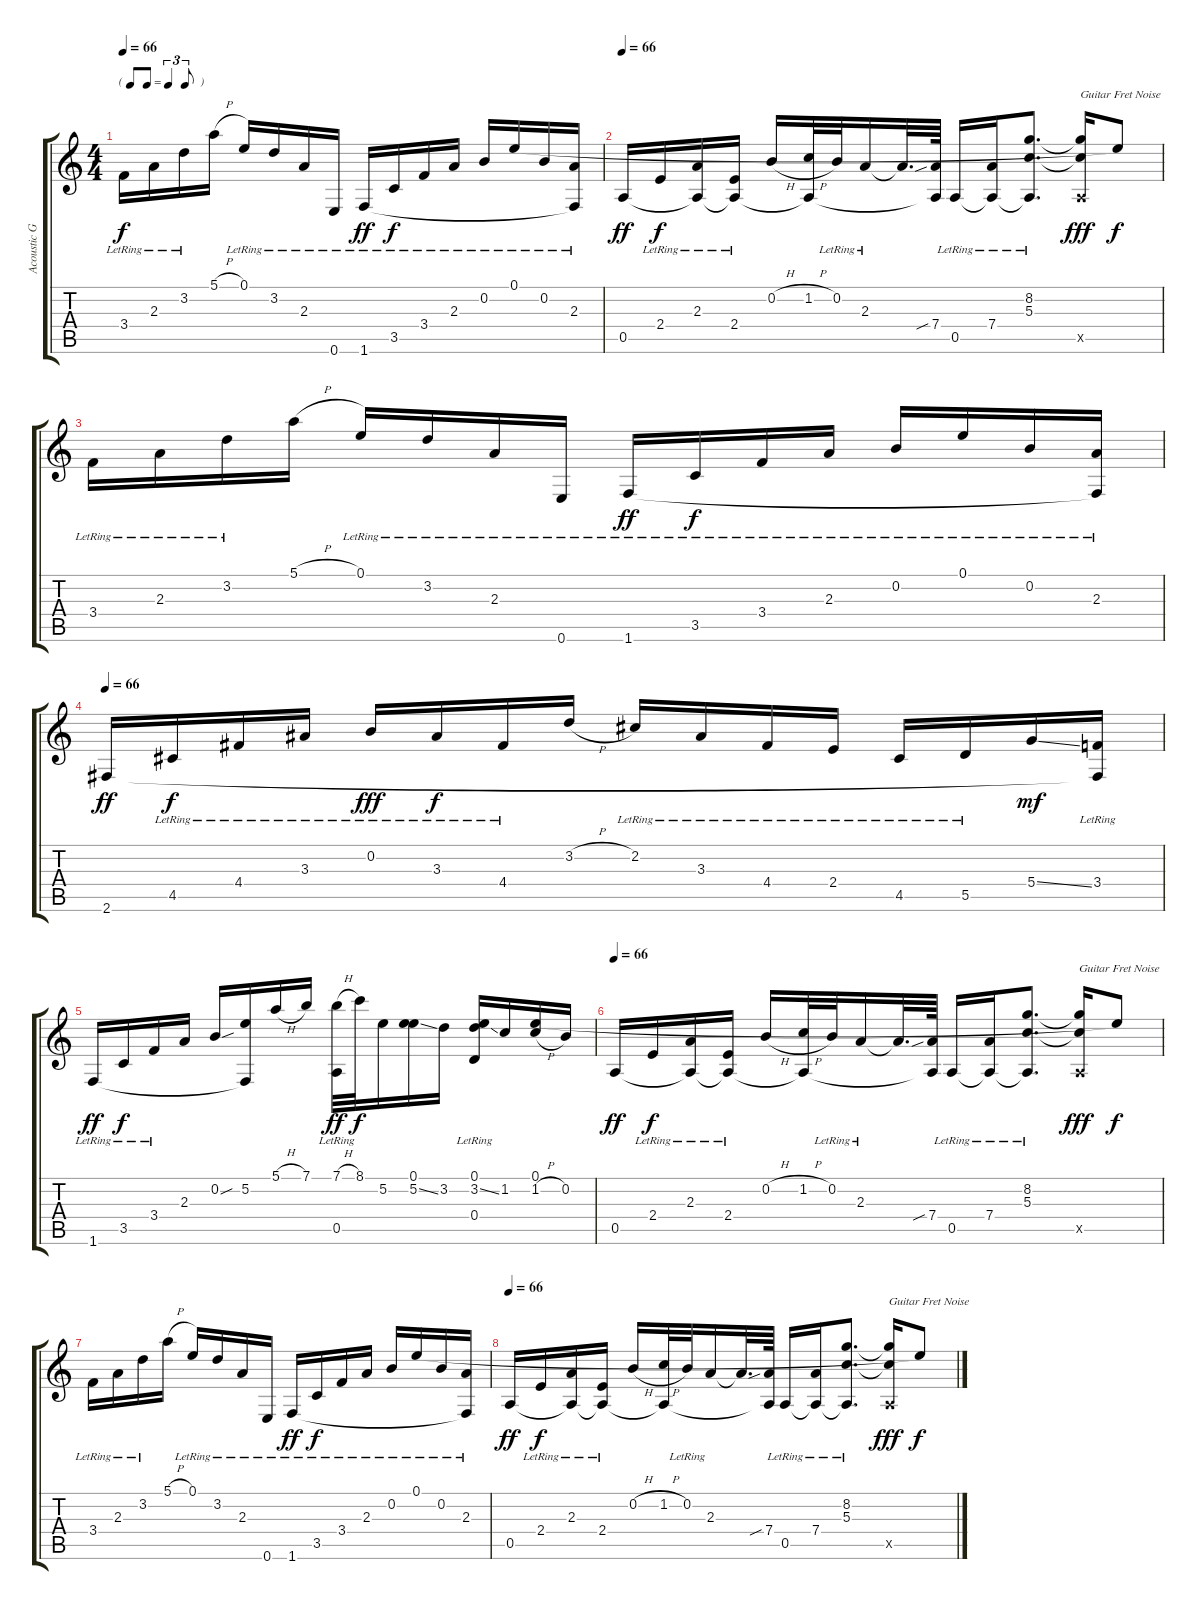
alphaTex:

\track ("Acoustic Guitar" "Acoustic G") {instrument acousticguitarsteel}
\staff {score tabs}
\tuning (E4 B3 G3 D3 A2 E2) {hide}
\ts (4 4)
\tf triplet8th
\tempo 66
\clef g2
\ks c
3.4{lr}.16{dy f instrument acousticguitarsteel} 2.3{lr}.16 3.2{lr}.16 5.1{h}.16 0.1{lr}.16 3.2{lr}.16 2.3{lr}.16 0.6{lr}.16 1.6{lr}.16{dy ff} 3.5{lr}.16{dy f} 3.4{lr}.16 2.3{lr}.16 0.2{lr}.16 0.1{lr}.16 0.2{lr}.16 (2.3{lr} 1.6{t}).16 |
\tempo 66
0.5.16{dy ff} 2.4{lr}.16{dy f} (2.3{lr} 0.5{t}).16 (2.4{lr} 0.5{t}).16 0.2{h}.16 (1.2{h} 0.5{t}).32 0.2{lr}.32 2.3{lr}.16 2.3{t}.32{d} (7.4{sib} 0.5{t}).64 0.5{lr}.16 (7.4{lr} 0.5{t}).16 (8.2{lr} 5.3{lr} 0.5{t}).8{d} (8.2{t} 5.3{t} 0.5{x}).16{txt "Guitar Fret Noise" dy fff instrument guitarfretnoise} 0.1{t}.8{dy f} |
3.4{lr}.16{instrument acousticguitarsteel} 2.3{lr}.16 3.2{lr}.16 5.1{h}.16 0.1{lr}.16 3.2{lr}.16 2.3{lr}.16 0.6{lr}.16 1.6{lr}.16{dy ff} 3.5{lr}.16{dy f} 3.4{lr}.16 2.3{lr}.16 0.2{lr}.16 0.1{lr}.16 0.2{lr}.16 (2.3{lr} 1.6{t}).16 |
\tempo 66
2.6.16{dy ff volume 16 instrument acousticguitarsteel} 4.5{lr}.16{dy f} 4.4{lr}.16 3.3{lr}.16 0.2{lr}.16{dy fff} 3.3{lr}.16{dy f} 4.4{lr}.16 3.2{h}.16 2.2{lr}.16 3.3{lr}.16 4.4{lr}.16 2.4{lr}.16 4.5{lr}.16 5.5{lr}.16 5.4{ss}.16{dy mf} (3.4{lr} 2.6{t}).16 |
1.6{lr}.16{dy ff} 3.5{lr}.16{dy f} 3.4{lr}.16 2.3.16 0.2{sou}.16 (5.2 1.6{t}).16 5.1{h}.16 7.1.16 (7.1{h} 0.5{lr}).32{dy ff} 8.1.32{dy f} 5.2.16 (0.1 5.2{ss}).16 3.2.16 (0.1 3.2{ss} 0.4{lr}).16 1.2.16 (0.1 1.2{h}).16 0.2.16 |
\tempo 66
0.5.16{dy ff} 2.4{lr}.16{dy f} (2.3{lr} 0.5{t}).16 (2.4{lr} 0.5{t}).16 0.2{h}.16 (1.2{h} 0.5{t}).32 0.2{lr}.32 2.3{lr}.16 2.3{t}.32{d} (7.4{sib} 0.5{t}).64 0.5{lr}.16 (7.4{lr} 0.5{t}).16 (8.2{lr} 5.3{lr} 0.5{t}).8{d} (8.2{t} 5.3{t} 0.5{x}).16{txt "Guitar Fret Noise" dy fff instrument guitarfretnoise} 0.1{t}.8{dy f} |
3.4{lr}.16{instrument acousticguitarsteel} 2.3{lr}.16 3.2{lr}.16 5.1{h}.16 0.1{lr}.16 3.2{lr}.16 2.3{lr}.16 0.6{lr}.16 1.6{lr}.16{dy ff} 3.5{lr}.16{dy f} 3.4{lr}.16 2.3{lr}.16 0.2{lr}.16 0.1{lr}.16 0.2{lr}.16 (2.3{lr} 1.6{t}).16 |
\tempo 66
0.5.16{dy ff} 2.4{lr}.16{dy f} (2.3{lr} 0.5{t}).16 (2.4{lr} 0.5{t}).16 0.2{h}.16 (1.2{h} 0.5{t}).32 0.2{lr}.32 2.3{lr}.16 2.3{t}.32{d} (7.4{sib} 0.5{t}).64 0.5{lr}.16 (7.4{lr} 0.5{t}).16 (8.2{lr} 5.3{lr} 0.5{t}).8{d} (8.2{t} 5.3{t} 0.5{x}).16{txt "Guitar Fret Noise" dy fff instrument guitarfretnoise} 0.1{t}.8{dy f}
